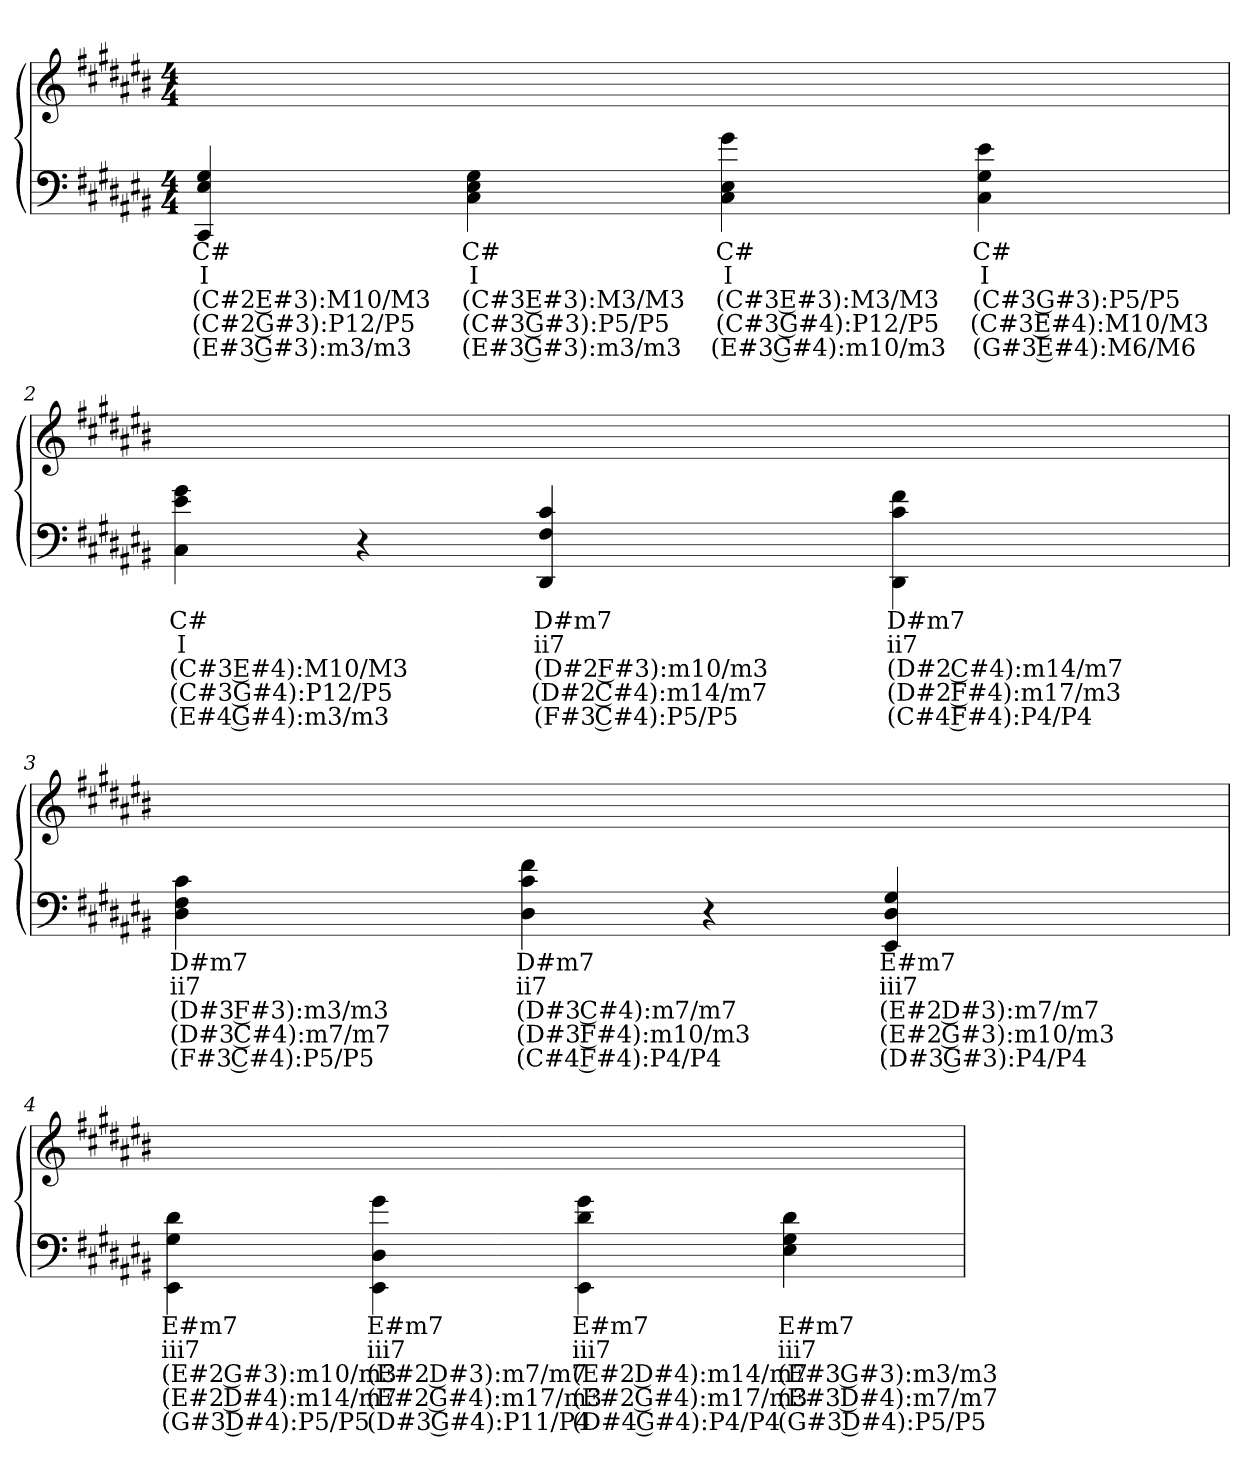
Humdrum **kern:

**kern	**text	**text	**text	**text	**text	**kern
*part2	*part2	*part2	*part2	*part2	*part2	*part1
*staff2	*staff2	*staff2	*staff2	*staff2	*staff2	*staff1
*clefF4	*	*	*	*	*	*clefG2
*k[f#c#g#d#a#e#b#]	*	*	*	*	*	*k[f#c#g#d#a#e#b#]
*C#:	*	*	*	*	*	*C#:
*M4/4	*	*	*	*	*	*M4/4
*MM60	*	*	*	*	*	*MM60
=1	=1	=1	=1	=1	=1	=1
4CC# 4E# 4G#	C#	I	(C#2 E#3):M10/M3	(C#2 G#3):P12/P5	(E#3 G#3):m3/m3	1ryy
4C# 4E# 4G#	C#	I	(C#3 E#3):M3/M3	(C#3 G#3):P5/P5	(E#3 G#3):m3/m3	.
4C# 4E# 4g#	C#	I	(C#3 E#3):M3/M3	(C#3 G#4):P12/P5	(E#3 G#4):m10/m3	.
4C# 4G# 4e#	C#	I	(C#3 G#3):P5/P5	(C#3 E#4):M10/M3	(G#3 E#4):M6/M6	.
=2	=2	=2	=2	=2	=2	=2
4C# 4e# 4g#	C#	I	(C#3 E#4):M10/M3	(C#3 G#4):P12/P5	(E#4 G#4):m3/m3	1ryy
4r	.	.	.	.	.	.
4DD# 4F# 4c#	D#m7	ii7	(D#2 F#3):m10/m3	(D#2 C#4):m14/m7	(F#3 C#4):P5/P5	.
4DD# 4c# 4f#	D#m7	ii7	(D#2 C#4):m14/m7	(D#2 F#4):m17/m3	(C#4 F#4):P4/P4	.
=3	=3	=3	=3	=3	=3	=3
4D# 4F# 4c#	D#m7	ii7	(D#3 F#3):m3/m3	(D#3 C#4):m7/m7	(F#3 C#4):P5/P5	1ryy
4D# 4c# 4f#	D#m7	ii7	(D#3 C#4):m7/m7	(D#3 F#4):m10/m3	(C#4 F#4):P4/P4	.
4r	.	.	.	.	.	.
4EE# 4D# 4G#	E#m7	iii7	(E#2 D#3):m7/m7	(E#2 G#3):m10/m3	(D#3 G#3):P4/P4	.
=4	=4	=4	=4	=4	=4	=4
4EE# 4G# 4d#	E#m7	iii7	(E#2 G#3):m10/m3	(E#2 D#4):m14/m7	(G#3 D#4):P5/P5	1ryy
4EE# 4D# 4g#	E#m7	iii7	(E#2 D#3):m7/m7	(E#2 G#4):m17/m3	(D#3 G#4):P11/P4	.
4EE# 4d# 4g#	E#m7	iii7	(E#2 D#4):m14/m7	(E#2 G#4):m17/m3	(D#4 G#4):P4/P4	.
4E# 4G# 4d#	E#m7	iii7	(E#3 G#3):m3/m3	(E#3 D#4):m7/m7	(G#3 D#4):P5/P5	.
=	=	=	=	=	=	=
*-	*-	*-	*-	*-	*-	*-
